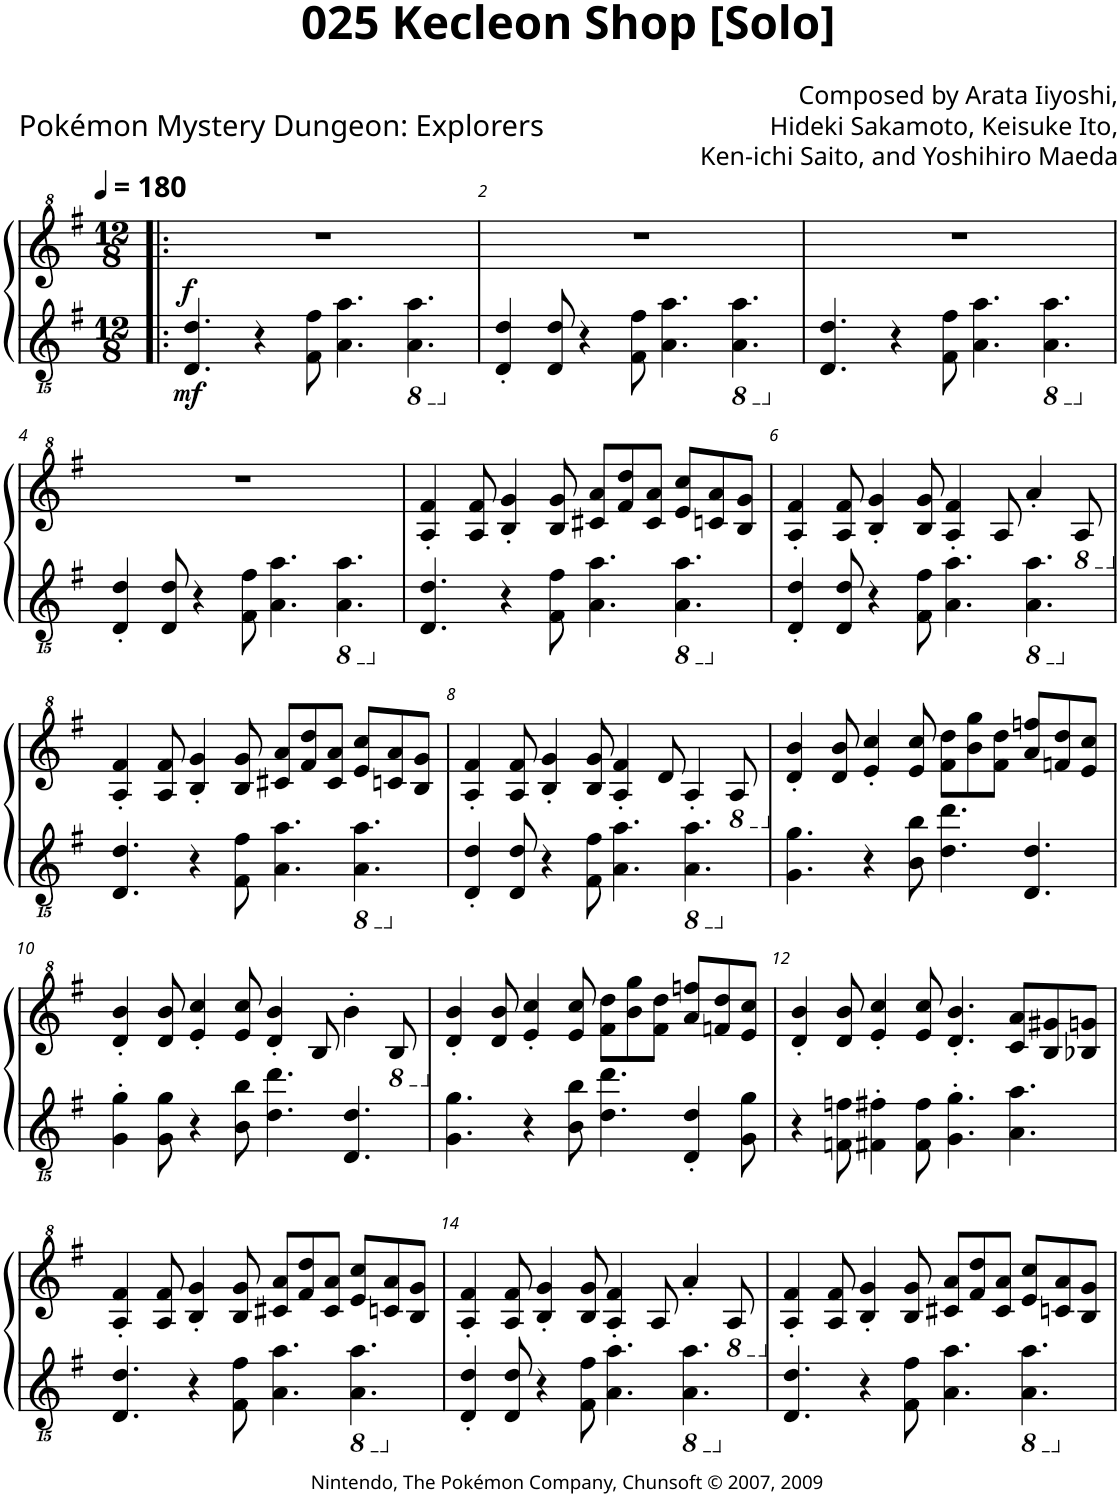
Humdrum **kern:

**kern	**dynam	**kern	**dynam
*part2	*part2	*part1	*part1
*staff2	*staff2	*staff1	*staff1
*I"Piano 2	*	*I"Piano, Right	*
*I'Pno	*	*I'Pno	*
*clefGvv2	*	*clefG^2	*
*k[f#]	*	*k[f#]	*
*M12/8	*	*M12/8	*
*MM180	*	*MM180	*
=1!|:	=1!|:	=1!|:	=1!|:
!	!LO:DY:b	!	!LO:DY:b
4.DD/ 4.D/	mf	1.r	f
4r	.	.	.
8FF#\ 8F#\	.	.	.
4.AA\ 4.A\	.	.	.
*8ba	*	*	*
4.AAA\ 4.AA\	.	.	.
=2	=2	=2	=2
*X8ba	*	*	*
4DD/' 4D/'	.	1.r	.
8DD/ 8D/	.	.	.
4r	.	.	.
8FF#\ 8F#\	.	.	.
4.AA\ 4.A\	.	.	.
*8ba	*	*	*
4.AAA\ 4.AA\	.	.	.
=3	=3	=3	=3
*X8ba	*	*	*
4.DD/ 4.D/	.	1.r	.
4r	.	.	.
8FF#\ 8F#\	.	.	.
4.AA\ 4.A\	.	.	.
*8ba	*	*	*
4.AAA\ 4.AA\	.	.	.
!!LO:LB:g=z
=4	=4	=4	=4
*X8ba	*	*	*
4DD/' 4D/'	.	1.r	.
8DD/ 8D/	.	.	.
4r	.	.	.
8FF#\ 8F#\	.	.	.
4.AA\ 4.A\	.	.	.
*8ba	*	*	*
4.AAA\ 4.AA\	.	.	.
=5	=5	=5	=5
*X8ba	*	*	*
4.DD/ 4.D/	.	4a/' 4ff#/'	.
.	.	8a/ 8ff#/	.
4r	.	4b/' 4gg/'	.
8FF#\ 8F#\	.	8b/ 8gg/	.
4.AA\ 4.A\	.	8cc#X/ 8aa/L	.
.	.	8ff#/ 8ddd/	.
.	.	8cc#/ 8aa/J	.
*8ba	*	*	*
4.AAA\ 4.AA\	.	8ee/ 8ccc/L	.
.	.	8ccn/ 8aa/	.
.	.	8b/ 8gg/J	.
=6	=6	=6	=6
*X8ba	*	*	*
4DD/' 4D/'	.	4a/' 4ff#/'	.
8DD/ 8D/	.	8a/ 8ff#/	.
4r	.	4b/' 4gg/'	.
8FF#\ 8F#\	.	8b/ 8gg/	.
4.AA\ 4.A\	.	4a/' 4ff#/'	.
.	.	8a/	.
*8ba	*	*	*
4.AAA\ 4.AA\	.	4aa'/	.
*	*	*8ba	*
.	.	8A/	.
!!LO:LB:g=z
=7	=7	=7	=7
*X8ba	*	*	*
*	*	*X8ba	*
4.DD/ 4.D/	.	4a/' 4ff#/'	.
.	.	8a/ 8ff#/	.
4r	.	4b/' 4gg/'	.
8FF#\ 8F#\	.	8b/ 8gg/	.
4.AA\ 4.A\	.	8cc#X/ 8aa/L	.
.	.	8ff#/ 8ddd/	.
.	.	8cc#/ 8aa/J	.
*8ba	*	*	*
4.AAA\ 4.AA\	.	8ee/ 8ccc/L	.
.	.	8ccn/ 8aa/	.
.	.	8b/ 8gg/J	.
=8	=8	=8	=8
*X8ba	*	*	*
4DD/' 4D/'	.	4a/' 4ff#/'	.
8DD/ 8D/	.	8a/ 8ff#/	.
4r	.	4b/' 4gg/'	.
8FF#\ 8F#\	.	8b/ 8gg/	.
4.AA\ 4.A\	.	4a/' 4ff#/'	.
.	.	8dd/	.
*8ba	*	*	*
4.AAA\ 4.AA\	.	4a'/	.
*	*	*8ba	*
.	.	8A/	.
=9	=9	=9	=9
*X8ba	*	*	*
*	*	*X8ba	*
4.GG\ 4.G\	.	4dd/' 4bb/'	.
.	.	8dd/ 8bb/	.
4r	.	4ee/' 4ccc/'	.
8BB\ 8B\	.	8ee/ 8ccc/	.
4.D\ 4.d\	.	8ff#\ 8ddd\L	.
.	.	8bb\ 8ggg\	.
.	.	8ff#\ 8ddd\J	.
4.DD/ 4.D/	.	8aa/ 8fffn/L	.
.	.	8ffn/ 8ddd/	.
.	.	8ee/ 8ccc/J	.
!!LO:LB:g=z
=10	=10	=10	=10
4GG\' 4G\'	.	4dd/' 4bb/'	.
8GG\ 8G\	.	8dd/ 8bb/	.
4r	.	4ee/' 4ccc/'	.
8BB\ 8B\	.	8ee/ 8ccc/	.
4.D\ 4.d\	.	4dd/' 4bb/'	.
.	.	8b/	.
4.DD/ 4.D/	.	4bb'\	.
*	*	*8ba	*
.	.	8B/	.
=11	=11	=11	=11
*	*	*X8ba	*
4.GG\ 4.G\	.	4dd/' 4bb/'	.
.	.	8dd/ 8bb/	.
4r	.	4ee/' 4ccc/'	.
8BB\ 8B\	.	8ee/ 8ccc/	.
4.D\ 4.d\	.	8ff#\ 8ddd\L	.
.	.	8bb\ 8ggg\	.
.	.	8ff#\ 8ddd\J	.
4DD/' 4D/'	.	8aa/ 8fffn/L	.
.	.	8ffn/ 8ddd/	.
8GG\ 8G\	.	8ee/ 8ccc/J	.
=12	=12	=12	=12
4r	.	4dd/' 4bb/'	.
8FFn\ 8Fn\	.	8dd/ 8bb/	.
4FF#X\' 4F#X\'	.	4ee/' 4ccc/'	.
8FF#\ 8F#\	.	8ee/ 8ccc/	.
4.GG\' 4.G\'	.	4.dd/' 4.bb/'	.
4.AA\ 4.A\	.	8cc/ 8aa/L	.
.	.	8b/ 8gg#X/	.
.	.	8b-X/ 8ggn/J	.
!!LO:LB:g=z
=13	=13	=13	=13
4.DD/ 4.D/	.	4a/' 4ff#/'	.
.	.	8a/ 8ff#/	.
4r	.	4b/' 4gg/'	.
8FF#\ 8F#\	.	8b/ 8gg/	.
4.AA\ 4.A\	.	8cc#X/ 8aa/L	.
.	.	8ff#/ 8ddd/	.
.	.	8cc#/ 8aa/J	.
*8ba	*	*	*
4.AAA\ 4.AA\	.	8ee/ 8ccc/L	.
.	.	8ccn/ 8aa/	.
.	.	8b/ 8gg/J	.
=14	=14	=14	=14
*X8ba	*	*	*
4DD/' 4D/'	.	4a/' 4ff#/'	.
8DD/ 8D/	.	8a/ 8ff#/	.
4r	.	4b/' 4gg/'	.
8FF#\ 8F#\	.	8b/ 8gg/	.
4.AA\ 4.A\	.	4a/' 4ff#/'	.
.	.	8a/	.
*8ba	*	*	*
4.AAA\ 4.AA\	.	4aa'/	.
*	*	*8ba	*
.	.	8A/	.
=15	=15	=15	=15
*X8ba	*	*	*
*	*	*X8ba	*
4.DD/ 4.D/	.	4a/' 4ff#/'	.
.	.	8a/ 8ff#/	.
4r	.	4b/' 4gg/'	.
8FF#\ 8F#\	.	8b/ 8gg/	.
4.AA\ 4.A\	.	8cc#X/ 8aa/L	.
.	.	8ff#/ 8ddd/	.
.	.	8cc#/ 8aa/J	.
*8ba	*	*	*
4.AAA\ 4.AA\	.	8ee/ 8ccc/L	.
.	.	8ccn/ 8aa/	.
.	.	8b/ 8gg/J	.
*X8ba	*	*	*
=	=	=	=
*-	*-	*-	*-
